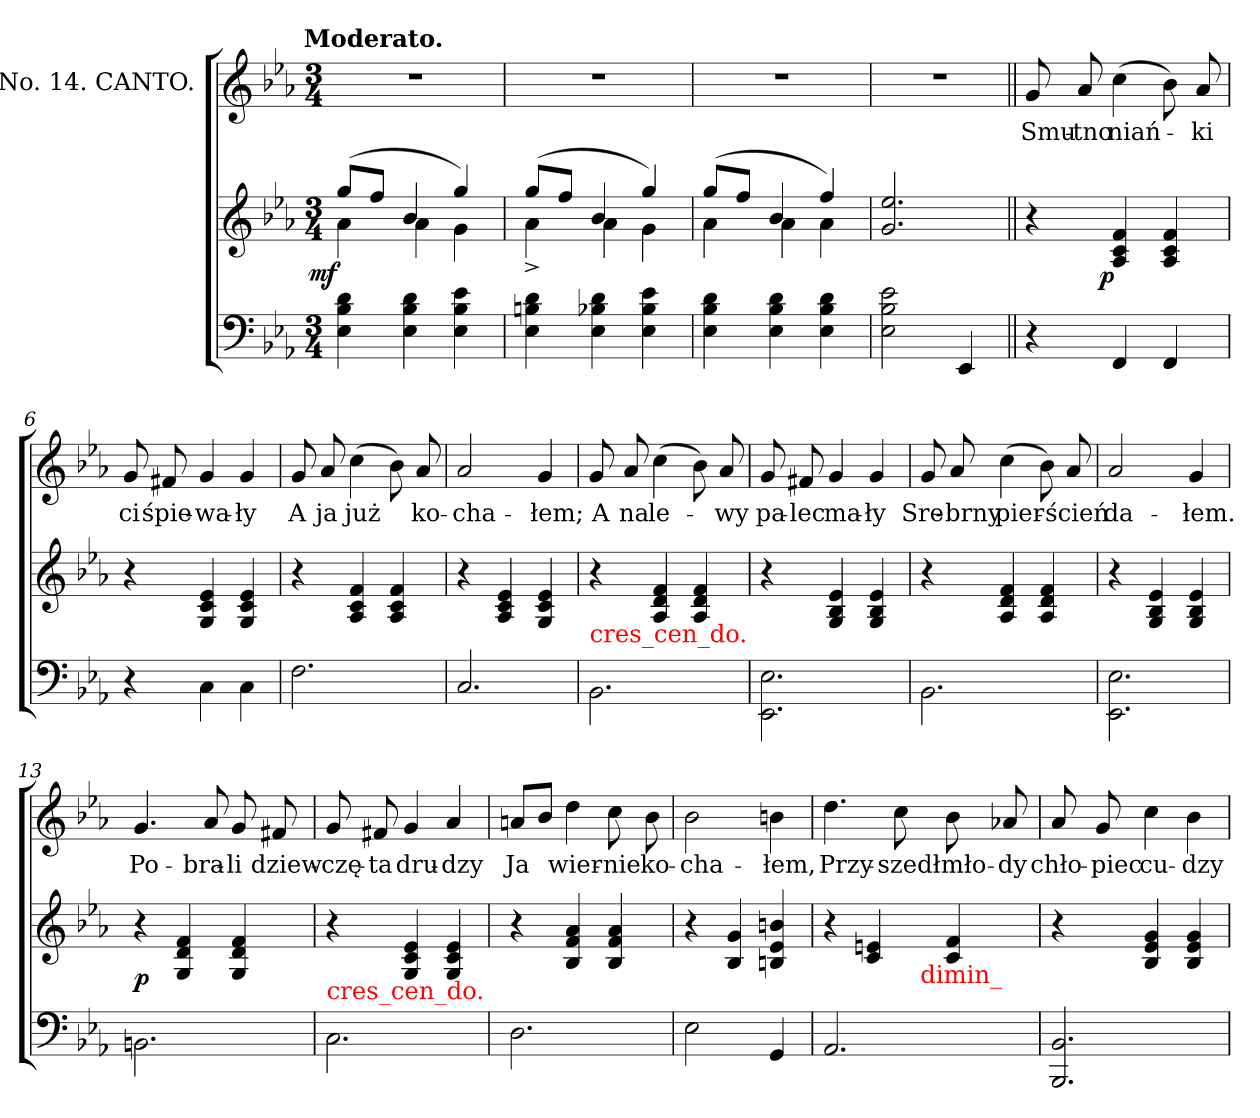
**kern	**kern	**dynam	**kern	**text
*part2	*part2	*part2	*part1	*part1
*staff3	*staff2	*staff2/3	*staff1	*staff1
*	*	*	*I"No. 14. CANTO.	*
*clefF4	*clefG2	*	*clefG2	*
*k[b-e-a-]	*k[b-e-a-]	*	*k[b-e-a-]	*
*E-:	*E-:	*	*E-:	*
!!LO:TX:omd:t=Moderato.
*M3/4	*M3/4	*	*M3/4	*
*MM100	*MM100	*	*MM100	*
=1	=1	=1	=1	=1
*	*^	*	*	*
!	!	!	!LO:DY:rj	!	!
4d 4B- 4E-	(>8ggL	4a-\	mf	2.rdd	.
.	8ffJ	.	.	.	.
4d 4B- 4E-	4b-	4a-	.	.	.
4e- 4B- 4E-	4gg)	4g	.	.	.
=2	=2	=2	=2	=2	=2
4d 4Bn 4E-	(>8ggL	4a-^<	.	2.rdd	.
.	8ffJ	.	.	.	.
4d 4B-X 4E-	4b-	4a-	.	.	.
4e- 4B- 4E-	4gg)	4g	.	.	.
=3	=3	=3	=3	=3	=3
4d 4B- 4E-	(>8ggL	4a-	.	2.rdd	.
.	8ffJ	.	.	.	.
4d 4B- 4E-	4b-	4a-	.	.	.
4d 4B- 4E-	4ff)	4a-	.	.	.
*	*v	*v	*	*	*
=4	=4	=4	=4	=4
2e-\ 2B-\ 2E-\	2.ee-/ 2.g/	.	2.rdd	.
4EE-/	.	.	.	.
=5||	=5||	=5||	=5||	=5||
4r	4r	.	8g	Smu-
.	.	.	8a-	-tno
!	!	!LO:DY:rj	!	!
4FF	4f 4c 4A-	p	(>4cc	niań-
4FF	4f 4c 4A-	.	8b-)	.
.	.	.	8a-	ki
=6	=6	=6	=6	=6
4r	4r	.	8g	ci
.	.	.	8f#X	śpie-
4C\	4e-/ 4c/ 4G/	.	4g	-wa-
4C\	4e-/ 4c/ 4G/	.	4g	-ły
=7	=7	=7	=7	=7
2.F	4r	.	8g	A
.	.	.	8a-	ja
.	4f 4c 4A-	.	(>4cc	już
.	4f 4c 4A-	.	8b-)	.
.	.	.	8a-	-ko-
=8	=8	=8	=8	=8
2.C/	4r	.	2a-	-cha-
.	4e- 4c 4A-	.	.	.
.	4e- 4c 4G	.	4g	-łem;
=9	=9	=9	=9	=9
!	!LO:TX:b:color=red:t=cres_cen_do.	!	!	!
2.BB-\	4r	.	8g	A
.	.	.	8a-	na
.	4f/ 4d/ 4A-/	.	(>4cc	le-
.	4f/ 4d/ 4A-/	.	8b-)	.
.	.	.	8a-	wy
=10	=10	=10	=10	=10
2.E-\ 2.EE-\	4r	.	8g	pa-
.	.	.	8f#X	-lec
.	4e-/ 4B-/ 4G/	.	4g	ma-
.	4e-/ 4B-/ 4G/	.	4g	-ły
=11	=11	=11	=11	=11
2.BB-\	4r	.	8g	Sre-
.	.	.	8a-	-brny
.	4f/ 4d/ 4A-/	.	(>4cc	pier-
.	4f/ 4d/ 4A-/	.	8b-)	.
.	.	.	8a-	-ścień
=12	=12	=12	=12	=12
2.E-\ 2.EE-\	4r	.	2a-	da-
.	4e-/ 4B-/ 4G/	.	.	.
.	4e-/ 4B-/ 4G/	.	4g	-łem.
=13	=13	=13	=13	=13
2.BBn\	4r	p	4.g	Po-
.	4f/ 4d/ 4G/	.	.	.
.	.	.	8a-	-bra-
.	4f/ 4d/ 4G/	.	8g	-li
.	.	.	8f#X	dziew-
=14	=14	=14	=14	=14
!	!LO:TX:b:color=red:t=cres_cen_do.	!	!	!
2.C\	4r	.	8g	-czę-
.	.	.	8f#X	-ta
.	4e-/ 4c/ 4G/	.	4g	dru-
.	4e-/ 4c/ 4G/	.	4a-	-dzy
=15	=15	=15	=15	=15
2.D	4r	.	8an/L	Ja
.	.	.	8b-J	.
.	4a- 4f 4B-	.	4dd	wier-
.	4a- 4f 4B-	.	8cc	-nie
.	.	.	8b-	ko-
=16	=16	=16	=16	=16
2E-	4r	.	2b-	-cha-
.	4g 4B-	.	.	.
4GG	4bn 4e- 4Bn	.	4bn	-łem,
=17	=17	=17	=17	=17
*	*^	*	*	*
2.AA-	4r	4..ryy	.	4.dd	Przy-
.	4en/ 4c/	.	.	.	.
.	.	.	.	8cc	-szedł
!	!	!LO:TX:b:color=red:t=dimin_	!	!	!
.	.	4ryy	.	.	.
.	4f/ 4c/	.	.	8b-	mło-
.	.	.	.	8a-X/	-dy
.	.	16ryy	.	.	.
*	*v	*v	*	*	*
=18	=18	=18	=18	=18
2.BB- 2.BBB-	4r	.	8a-	chło-
.	.	.	8g	-piec
.	4g 4e- 4B-	.	4cc	cu-
.	4g 4e- 4B-	.	4b-	-dzy
=	=	=	=	=
*-	*-	*-	*-	*-
